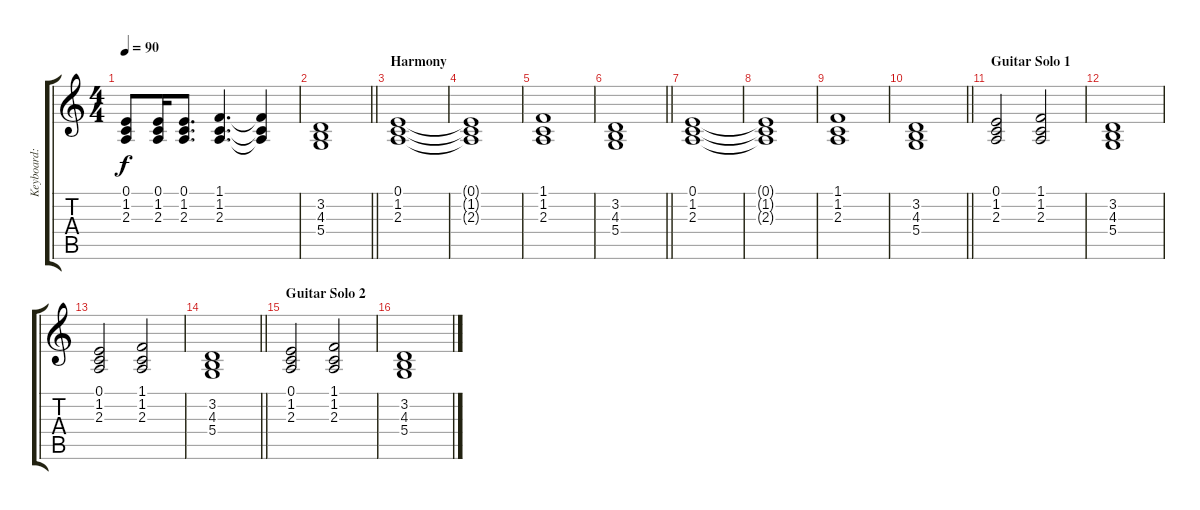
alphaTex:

\track ("Keyboard: Lars Andrè Rørvik Larsen" "Keyboard: ") {instrument stringensemble1}
\staff {score tabs}
\tuning (E4 B3 G3 D3 A2 E2) {hide}
\ts (4 4)
\tempo 90
\clef g2
\ks aminor
(0.1 1.2 2.3).8{dy f} (0.1 1.2 2.3).16 (0.1 1.2 2.3).8{d} (1.1 1.2 2.3).4{d} (1.1{t} 1.2{t} 2.3{t}).4 |
\barLineRight lightlight
(3.2 4.3 5.4).1 |
\section ("" "Harmony")
(0.1 1.2 2.3).1 |
(0.1{t} 1.2{t} 2.3{t}).1 |
(1.1 1.2 2.3).1 |
\barLineRight lightlight
(3.2 4.3 5.4).1 |
(0.1 1.2 2.3).1 |
(0.1{t} 1.2{t} 2.3{t}).1 |
(1.1 1.2 2.3).1 |
\barLineRight lightlight
(3.2 4.3 5.4).1 |
\section ("" "Guitar Solo 1")
(0.1 1.2 2.3).2 (1.1 1.2 2.3).2 |
(3.2 4.3 5.4).1 |
(0.1 1.2 2.3).2 (1.1 1.2 2.3).2 |
\barLineRight lightlight
(3.2 4.3 5.4).1 |
\section ("" "Guitar Solo 2")
(0.1 1.2 2.3).2 (1.1 1.2 2.3).2 |
(3.2 4.3 5.4).1
